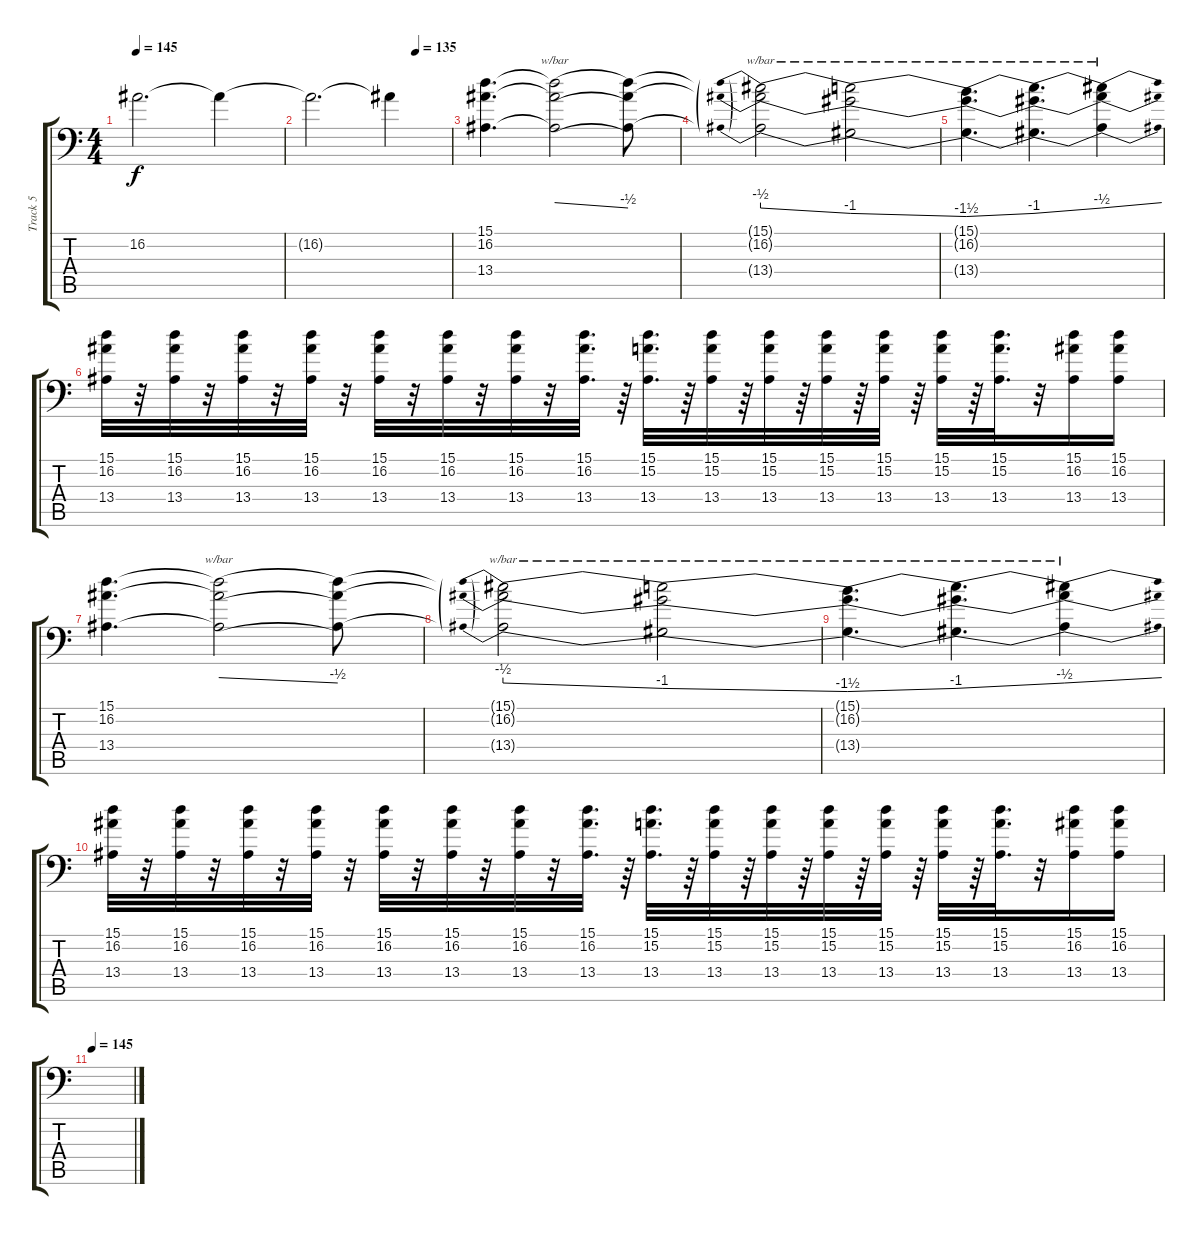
\track ("Track 5" "Track 5") {instrument lead2sawtooth}
\staff {score tabs}
\tuning (B3 Gb3 D3 A2 E2 A1) {hide}
\ts (4 4)
\tempo 145
\clef f4
\ks c
16.2.2{d dy f volume 10 instrument lead1square} 16.2{t}.4 |
\tempo (135 0.75)
16.2{t}.2{d} 16.2{t}.4 |
(15.1 16.2 13.4).4{d} (15.1{t} 16.2{t} 13.4{t}).2{tbe (dive default 0 0 60 -2)} (15.1{t} 16.2{t} 13.4{t}).8 |
(15.1{t} 16.2{t} 13.4{t}).2{tbe (predivedive default 0 -2 60 -4)} (15.1{t} 16.2{t} 13.4{t}).2{tbe (dive default 0 -4 60 -6)} |
(15.1{t} 16.2{t} 13.4{t}).4{d tbe (dive default 0 -6 60 -4)} (15.1{t} 16.2{t} 13.4{t}).4{d tbe (dive default 0 -4 60 -2)} (15.1{t} 16.2{t} 13.4{t}).4{tbe (dive default 0 -2 60 0)} |
(15.1 16.2 13.4).32 r.32 (15.1 16.2 13.4).32 r.32 (15.1 16.2 13.4).32 r.32 (15.1 16.2 13.4).32 r.32 (15.1 16.2 13.4).32 r.32 (15.1 16.2 13.4).32 r.32 (15.1 16.2 13.4).32 r.32 (15.1 16.2 13.4).32{d} r.64 (15.1 15.2 13.4).32{d} r.64 (15.1 15.2 13.4).32 r.64 (15.1 15.2 13.4).32 r.64 (15.1 15.2 13.4).32 r.64 (15.1 15.2 13.4).32 r.64 (15.1 15.2 13.4).32 r.64 (15.1 15.2 13.4).32{d} r.32 (15.1 16.2 13.4).16 (15.1 16.2 13.4).16 |
(15.1 16.2 13.4).4{d} (15.1{t} 16.2{t} 13.4{t}).2{tbe (dive default 0 0 60 -2)} (15.1{t} 16.2{t} 13.4{t}).8 |
(15.1{t} 16.2{t} 13.4{t}).2{tbe (predivedive default 0 -2 60 -4)} (15.1{t} 16.2{t} 13.4{t}).2{tbe (dive default 0 -4 60 -6)} |
(15.1{t} 16.2{t} 13.4{t}).4{d tbe (dive default 0 -6 60 -4)} (15.1{t} 16.2{t} 13.4{t}).4{d tbe (dive default 0 -4 60 -2)} (15.1{t} 16.2{t} 13.4{t}).4{tbe (dive default 0 -2 60 0)} |
(15.1 16.2 13.4).32 r.32 (15.1 16.2 13.4).32 r.32 (15.1 16.2 13.4).32 r.32 (15.1 16.2 13.4).32 r.32 (15.1 16.2 13.4).32 r.32 (15.1 16.2 13.4).32 r.32 (15.1 16.2 13.4).32 r.32 (15.1 16.2 13.4).32{d} r.64 (15.1 15.2 13.4).32{d} r.64 (15.1 15.2 13.4).32 r.64 (15.1 15.2 13.4).32 r.64 (15.1 15.2 13.4).32 r.64 (15.1 15.2 13.4).32 r.64 (15.1 15.2 13.4).32 r.64 (15.1 15.2 13.4).32{d} r.32 (15.1 16.2 13.4).16 (15.1 16.2 13.4).16 |
\tempo 145
